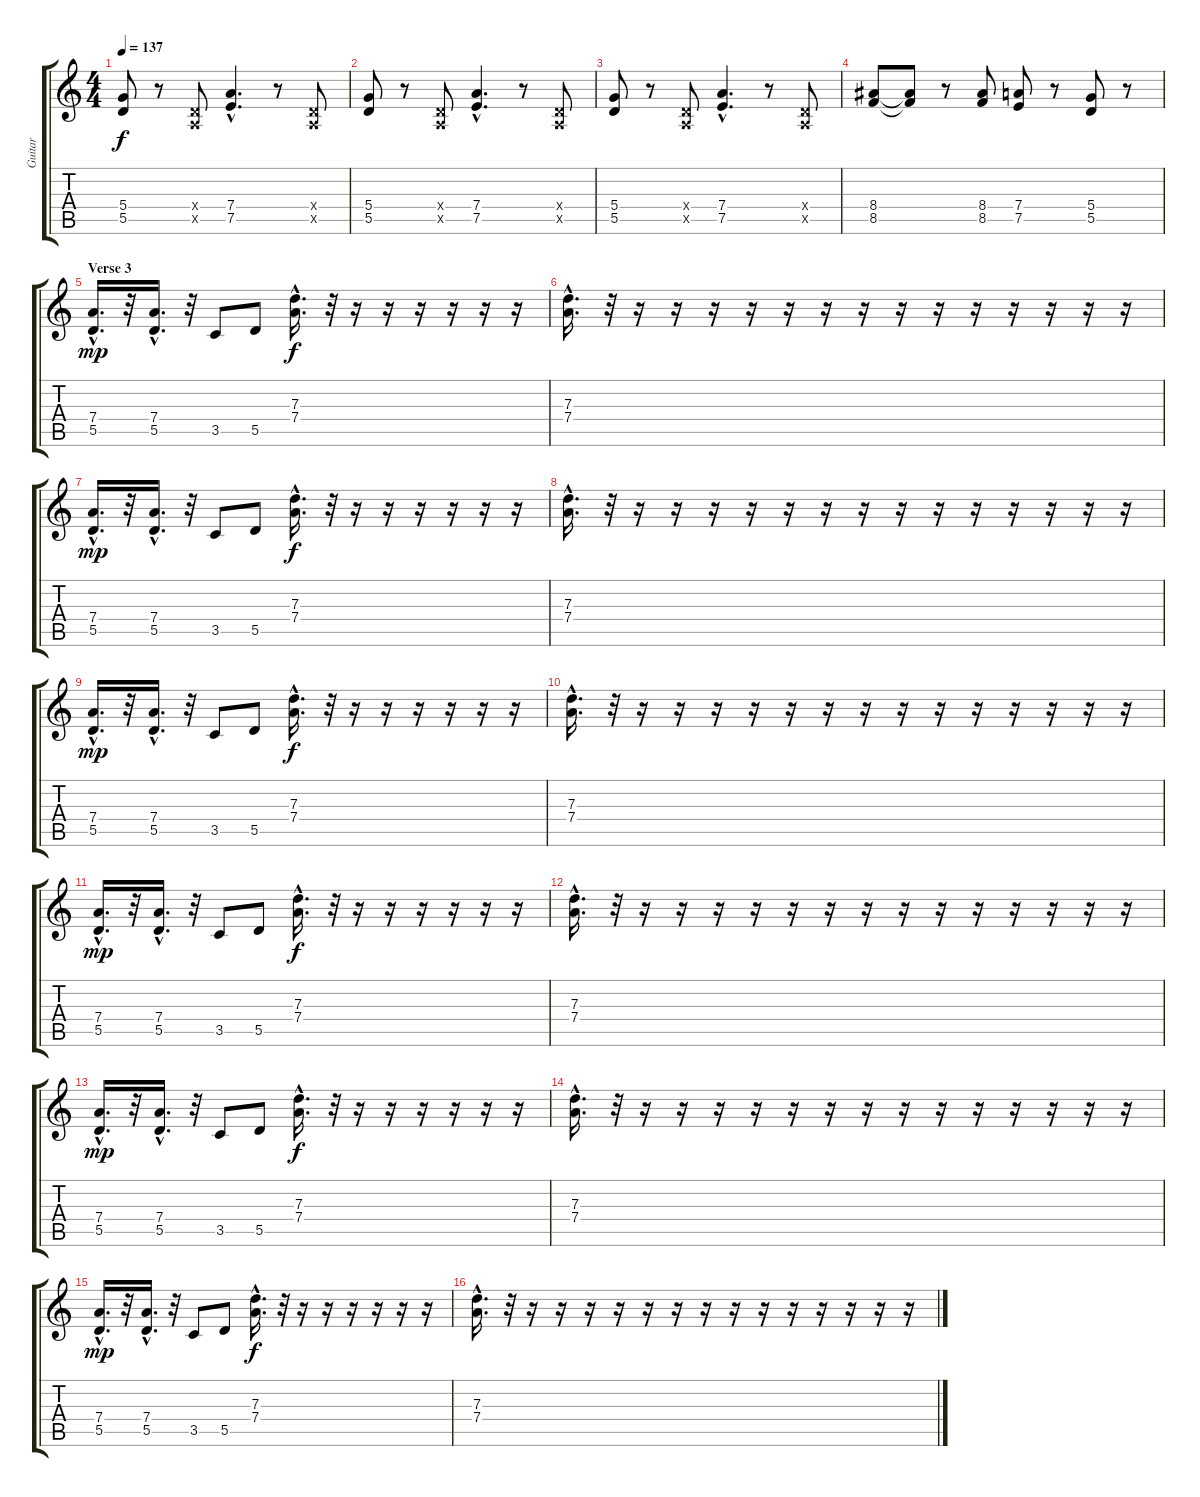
\track ("Guitar" "Guitar") {instrument distortionguitar}
\staff {score tabs}
\tuning (E4 B3 G3 D3 A2 E2) {hide}
\ts (4 4)
\tempo 137
\clef g2
\ks c
(5.4 5.5).8{dy f} r.8 (0.4{x} 0.5{x}).8 (7.4{hac} 7.5{hac}).4{d} r.8 (0.4{x} 0.5{x}).8 |
(5.4 5.5).8 r.8 (0.4{x} 0.5{x}).8 (7.4{hac} 7.5{hac}).4{d} r.8 (0.4{x} 0.5{x}).8 |
(5.4 5.5).8 r.8 (0.4{x} 0.5{x}).8 (7.4{hac} 7.5{hac}).4{d} r.8 (0.4{x} 0.5{x}).8 |
(8.4 8.5).8 (8.4{t} 8.5{t}).8 r.8 (8.4 8.5).8 (7.4 7.5).8 r.8 (5.4 5.5).8 r.8 |
\section ("" "Verse 3")
(7.4{hac} 5.5{hac}).16{d dy mp} r.32 (7.4{hac} 5.5{hac}).16{d} r.32 3.5.8 5.5.8 (7.3{hac} 7.4{hac}).16{d dy f} r.32 r.16 r.16 r.16 r.16 r.16 r.16 |
(7.3{hac} 7.4{hac}).16{d} r.32 r.16 r.16 r.16 r.16 r.16 r.16 r.16 r.16 r.16 r.16 r.16 r.16 r.16 r.16 |
(7.4{hac} 5.5{hac}).16{d dy mp} r.32 (7.4{hac} 5.5{hac}).16{d} r.32 3.5.8 5.5.8 (7.3{hac} 7.4{hac}).16{d dy f} r.32 r.16 r.16 r.16 r.16 r.16 r.16 |
(7.3{hac} 7.4{hac}).16{d} r.32 r.16 r.16 r.16 r.16 r.16 r.16 r.16 r.16 r.16 r.16 r.16 r.16 r.16 r.16 |
(7.4{hac} 5.5{hac}).16{d dy mp} r.32 (7.4{hac} 5.5{hac}).16{d} r.32 3.5.8 5.5.8 (7.3{hac} 7.4{hac}).16{d dy f} r.32 r.16 r.16 r.16 r.16 r.16 r.16 |
(7.3{hac} 7.4{hac}).16{d} r.32 r.16 r.16 r.16 r.16 r.16 r.16 r.16 r.16 r.16 r.16 r.16 r.16 r.16 r.16 |
(7.4{hac} 5.5{hac}).16{d dy mp} r.32 (7.4{hac} 5.5{hac}).16{d} r.32 3.5.8 5.5.8 (7.3{hac} 7.4{hac}).16{d dy f} r.32 r.16 r.16 r.16 r.16 r.16 r.16 |
(7.3{hac} 7.4{hac}).16{d} r.32 r.16 r.16 r.16 r.16 r.16 r.16 r.16 r.16 r.16 r.16 r.16 r.16 r.16 r.16 |
(7.4{hac} 5.5{hac}).16{d dy mp} r.32 (7.4{hac} 5.5{hac}).16{d} r.32 3.5.8 5.5.8 (7.3{hac} 7.4{hac}).16{d dy f} r.32 r.16 r.16 r.16 r.16 r.16 r.16 |
(7.3{hac} 7.4{hac}).16{d} r.32 r.16 r.16 r.16 r.16 r.16 r.16 r.16 r.16 r.16 r.16 r.16 r.16 r.16 r.16 |
(7.4{hac} 5.5{hac}).16{d dy mp} r.32 (7.4{hac} 5.5{hac}).16{d} r.32 3.5.8 5.5.8 (7.3{hac} 7.4{hac}).16{d dy f} r.32 r.16 r.16 r.16 r.16 r.16 r.16 |
(7.3{hac} 7.4{hac}).16{d} r.32 r.16 r.16 r.16 r.16 r.16 r.16 r.16 r.16 r.16 r.16 r.16 r.16 r.16 r.16
